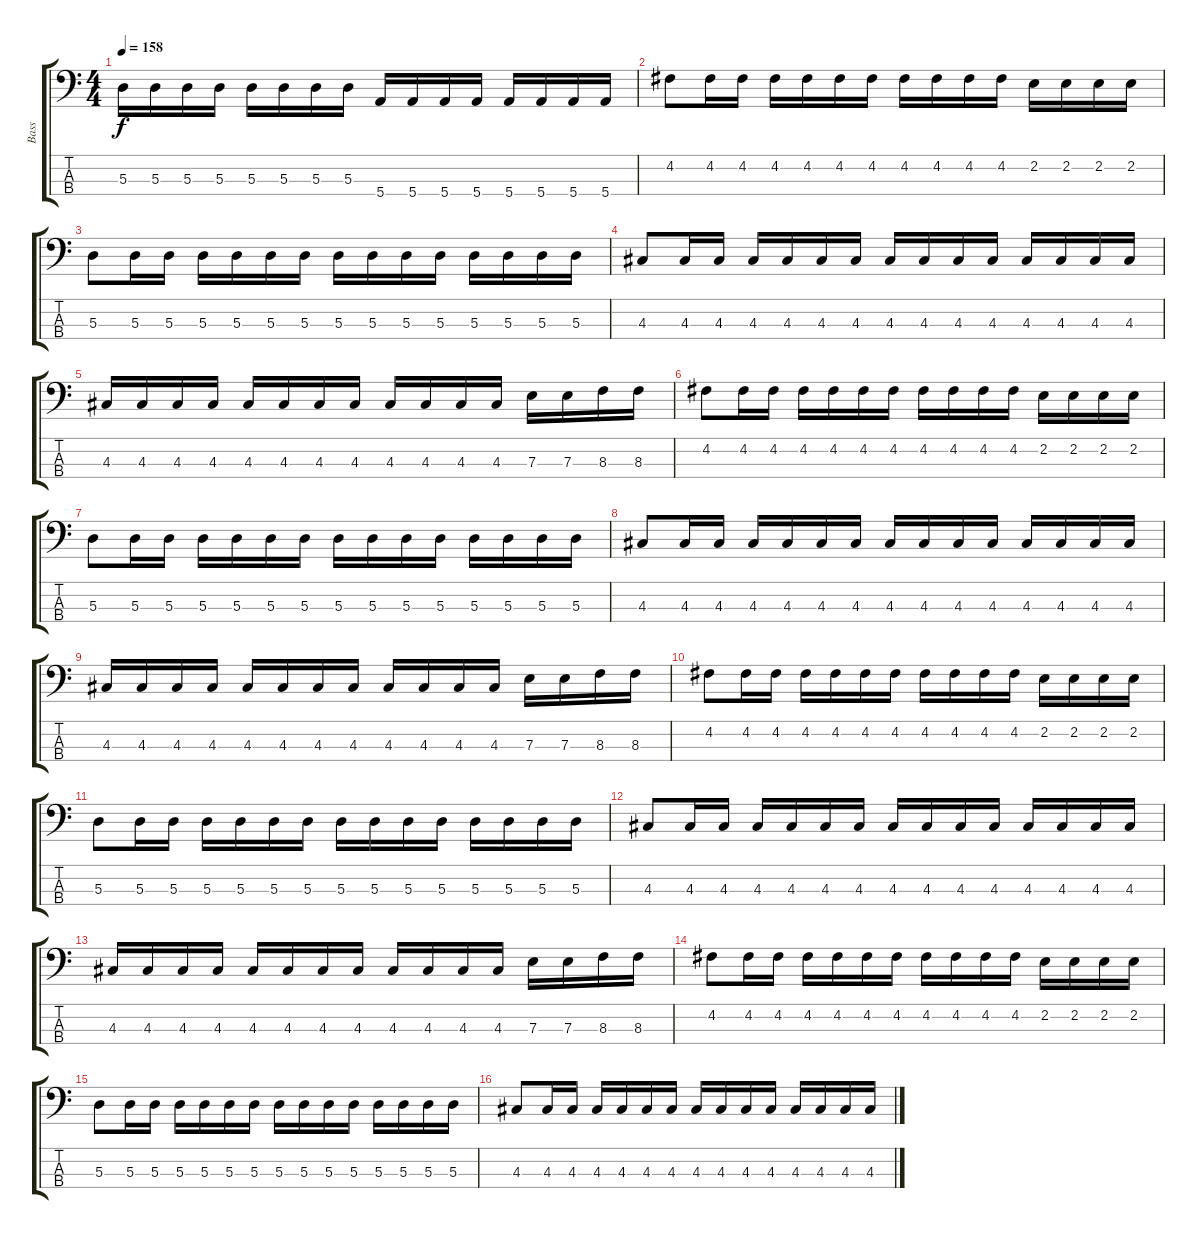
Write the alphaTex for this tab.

\track ("Bass" "Bass") {instrument electricbassfinger}
\staff {score tabs}
\tuning (G2 D2 A1 E1) {hide}
\ts (4 4)
\tempo 158
\clef f4
\ks c
5.3.16{dy f} 5.3.16 5.3.16 5.3.16 5.3.16 5.3.16 5.3.16 5.3.16 5.4.16 5.4.16 5.4.16 5.4.16 5.4.16 5.4.16 5.4.16 5.4.16 |
4.2.8 4.2.16 4.2.16 4.2.16 4.2.16 4.2.16 4.2.16 4.2.16 4.2.16 4.2.16 4.2.16 2.2.16 2.2.16 2.2.16 2.2.16 |
5.3.8 5.3.16 5.3.16 5.3.16 5.3.16 5.3.16 5.3.16 5.3.16 5.3.16 5.3.16 5.3.16 5.3.16 5.3.16 5.3.16 5.3.16 |
4.3.8 4.3.16 4.3.16 4.3.16 4.3.16 4.3.16 4.3.16 4.3.16 4.3.16 4.3.16 4.3.16 4.3.16 4.3.16 4.3.16 4.3.16 |
4.3.16 4.3.16 4.3.16 4.3.16 4.3.16 4.3.16 4.3.16 4.3.16 4.3.16 4.3.16 4.3.16 4.3.16 7.3.16 7.3.16 8.3.16 8.3.16 |
4.2.8 4.2.16 4.2.16 4.2.16 4.2.16 4.2.16 4.2.16 4.2.16 4.2.16 4.2.16 4.2.16 2.2.16 2.2.16 2.2.16 2.2.16 |
5.3.8 5.3.16 5.3.16 5.3.16 5.3.16 5.3.16 5.3.16 5.3.16 5.3.16 5.3.16 5.3.16 5.3.16 5.3.16 5.3.16 5.3.16 |
4.3.8 4.3.16 4.3.16 4.3.16 4.3.16 4.3.16 4.3.16 4.3.16 4.3.16 4.3.16 4.3.16 4.3.16 4.3.16 4.3.16 4.3.16 |
4.3.16 4.3.16 4.3.16 4.3.16 4.3.16 4.3.16 4.3.16 4.3.16 4.3.16 4.3.16 4.3.16 4.3.16 7.3.16 7.3.16 8.3.16 8.3.16 |
4.2.8 4.2.16 4.2.16 4.2.16 4.2.16 4.2.16 4.2.16 4.2.16 4.2.16 4.2.16 4.2.16 2.2.16 2.2.16 2.2.16 2.2.16 |
5.3.8 5.3.16 5.3.16 5.3.16 5.3.16 5.3.16 5.3.16 5.3.16 5.3.16 5.3.16 5.3.16 5.3.16 5.3.16 5.3.16 5.3.16 |
4.3.8 4.3.16 4.3.16 4.3.16 4.3.16 4.3.16 4.3.16 4.3.16 4.3.16 4.3.16 4.3.16 4.3.16 4.3.16 4.3.16 4.3.16 |
4.3.16 4.3.16 4.3.16 4.3.16 4.3.16 4.3.16 4.3.16 4.3.16 4.3.16 4.3.16 4.3.16 4.3.16 7.3.16 7.3.16 8.3.16 8.3.16 |
4.2.8 4.2.16 4.2.16 4.2.16 4.2.16 4.2.16 4.2.16 4.2.16 4.2.16 4.2.16 4.2.16 2.2.16 2.2.16 2.2.16 2.2.16 |
5.3.8 5.3.16 5.3.16 5.3.16 5.3.16 5.3.16 5.3.16 5.3.16 5.3.16 5.3.16 5.3.16 5.3.16 5.3.16 5.3.16 5.3.16 |
4.3.8 4.3.16 4.3.16 4.3.16 4.3.16 4.3.16 4.3.16 4.3.16 4.3.16 4.3.16 4.3.16 4.3.16 4.3.16 4.3.16 4.3.16
